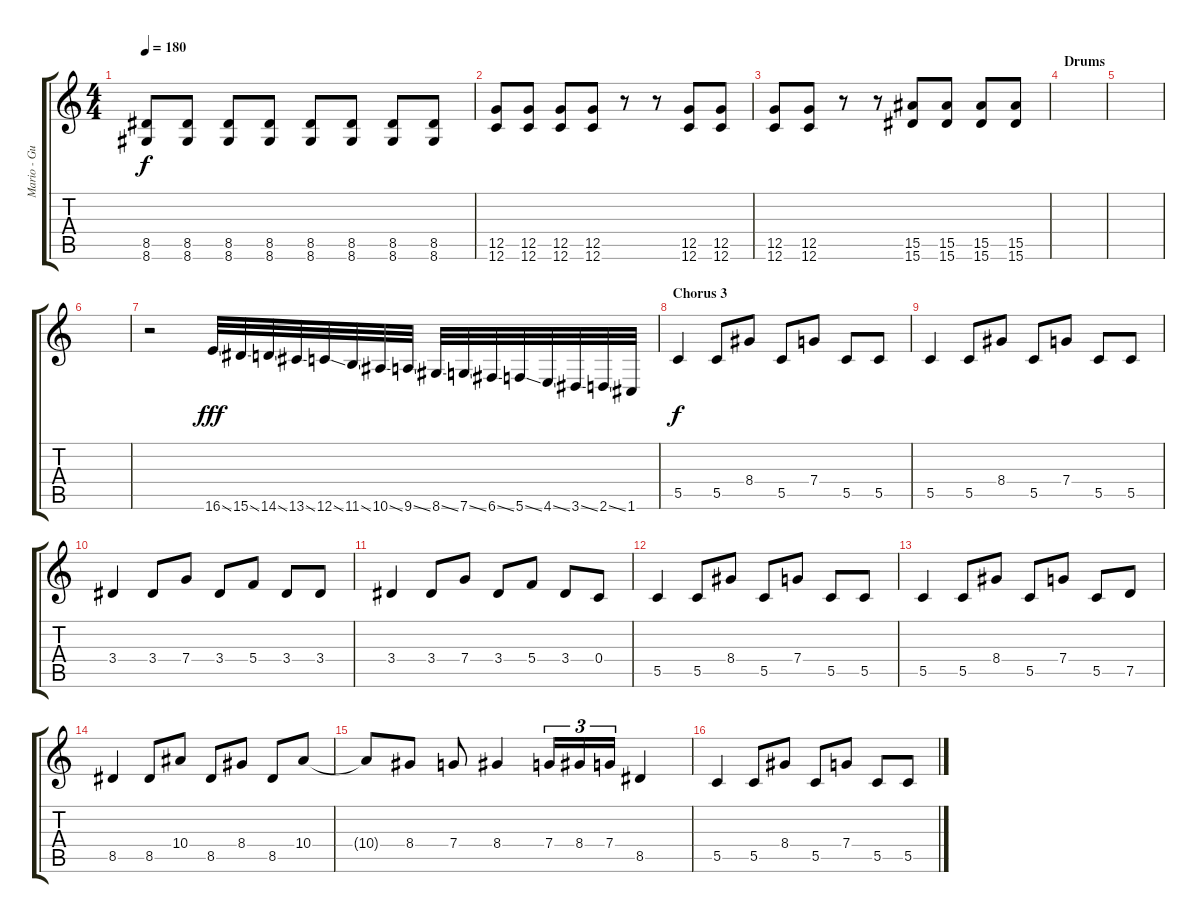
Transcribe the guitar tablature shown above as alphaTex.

\track ("Mario - Guitar 1 " "Mario - Gu") {instrument distortionguitar}
\staff {score tabs}
\tuning (D4 A3 F3 C3 G2 C2) {hide}
\ts (4 4)
\tempo 180
\clef g2
\ks c
(8.5 8.6).8{dy f} (8.5 8.6).8 (8.5 8.6).8 (8.5 8.6).8 (8.5 8.6).8 (8.5 8.6).8 (8.5 8.6).8 (8.5 8.6).8 |
(12.5 12.6).8 (12.5 12.6).8 (12.5 12.6).8 (12.5 12.6).8 r.8 r.8 (12.5 12.6).8 (12.5 12.6).8 |
(12.5 12.6).8 (12.5 12.6).8 r.8 r.8 (15.5 15.6).8 (15.5 15.6).8 (15.5 15.6).8 (15.5 15.6).8 |
\section ("" "Drums")
|
|
|
r.2 16.6{ss}.32{dy fff volume 15} 15.6{ss}.32 14.6{ss}.32 13.6{ss}.32 12.6{ss}.32 11.6{ss}.32 10.6{ss}.32 9.6{ss}.32 8.6{ss}.32 7.6{ss}.32 6.6{ss}.32 5.6{ss}.32 4.6{ss}.32 3.6{ss}.32 2.6{ss}.32 1.6.32 |
\section ("" "Chorus 3")
5.5.4{dy f} 5.5.8 8.4.8 5.5.8 7.4.8 5.5.8 5.5.8 |
5.5.4 5.5.8 8.4.8 5.5.8 7.4.8 5.5.8 5.5.8 |
3.4.4 3.4.8 7.4.8 3.4.8 5.4.8 3.4.8 3.4.8 |
3.4.4 3.4.8 7.4.8 3.4.8 5.4.8 3.4.8 0.4.8 |
5.5.4 5.5.8 8.4.8 5.5.8 7.4.8 5.5.8 5.5.8 |
5.5.4 5.5.8 8.4.8 5.5.8 7.4.8 5.5.8 7.5.8 |
8.5.4 8.5.8 10.4.8 8.5.8 8.4.8 8.5.8 10.4.8 |
10.4{t}.8 8.4.8 7.4.8 8.4.4 7.4.16{tu (3 2)} 8.4.16{tu (3 2)} 7.4.16{tu (3 2)} 8.5.4 |
5.5.4 5.5.8 8.4.8 5.5.8 7.4.8 5.5.8 5.5.8
